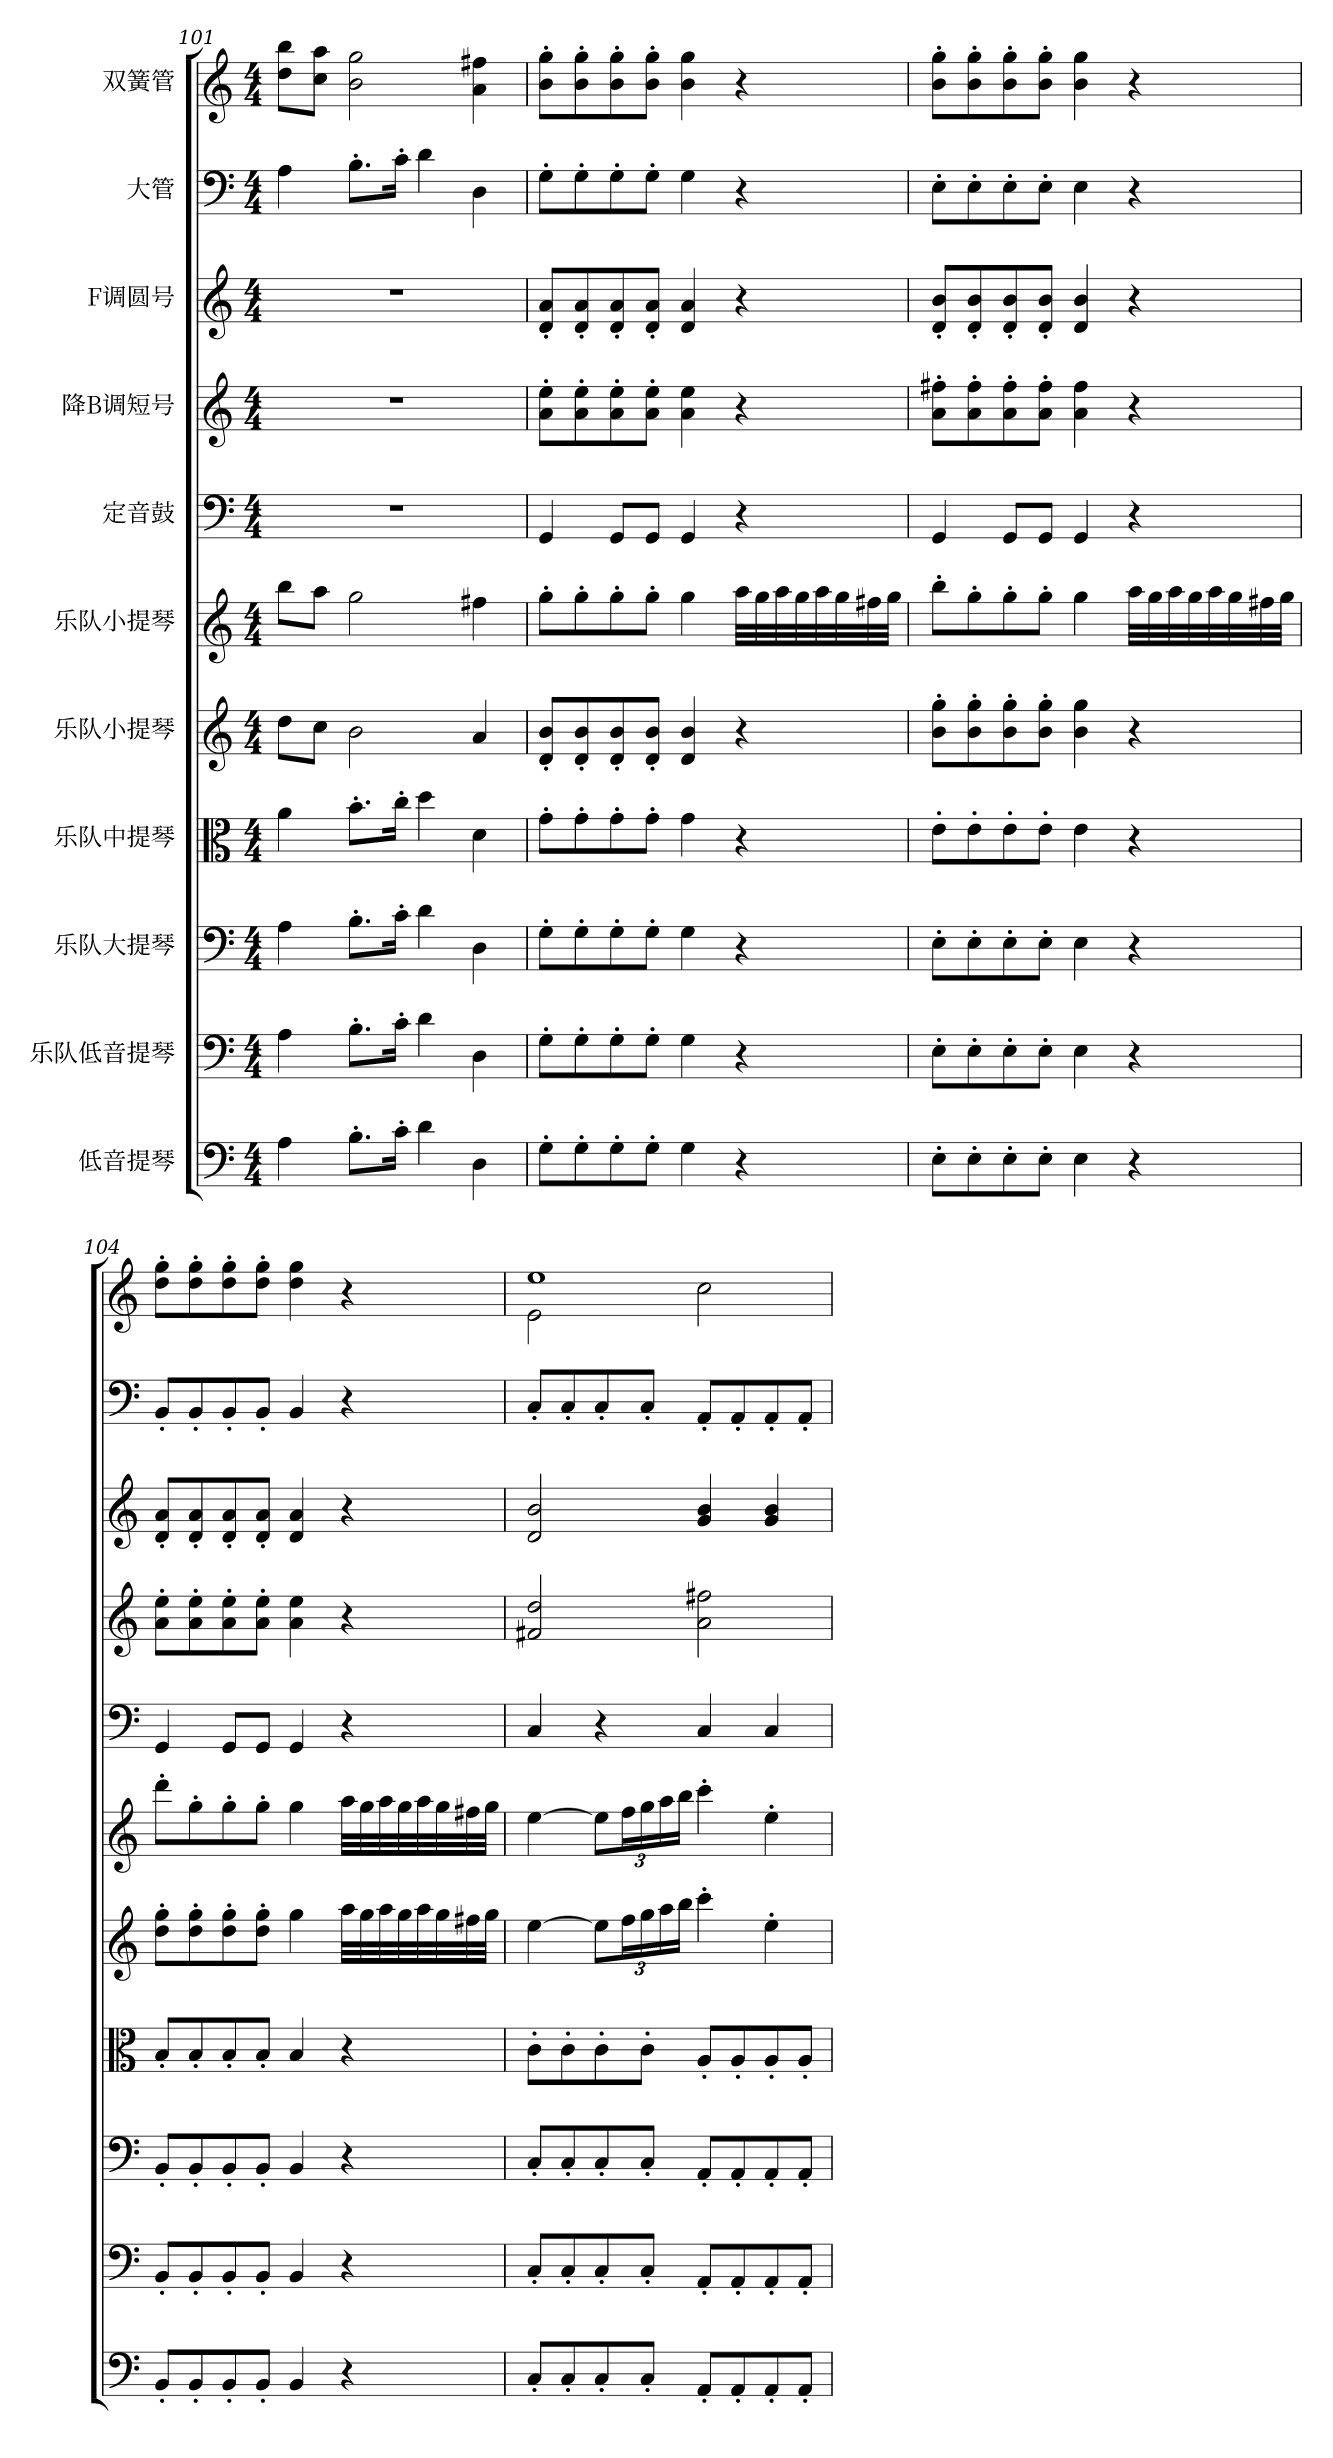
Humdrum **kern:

**kern	**kern	**kern	**kern	**kern	**kern	**kern	**kern	**kern	**kern	**kern
*part11	*part10	*part9	*part8	*part7	*part6	*part5	*part4	*part3	*part2	*part1
*staff11	*staff10	*staff9	*staff8	*staff7	*staff6	*staff5	*staff4	*staff3	*staff2	*staff1
*I"低音提琴	*I"乐队低音提琴	*I"乐队大提琴	*I"乐队中提琴	*I"乐队小提琴	*I"乐队小提琴	*I"定音鼓	*I"降B调短号	*I"F调圆号	*I"大管	*I"双簧管
*clefF4	*clefF4	*clefF4	*clefC3	*clefG2	*clefG2	*clefF4	*clefG2	*clefG2	*clefF4	*clefG2
*ITrd7c12	*ITrd7c12	*	*	*	*	*	*ITrd1c2	*ITrd4c7	*	*
*k[]	*k[]	*k[]	*k[]	*k[]	*k[]	*k[]	*k[b-e-]	*k[b-]	*k[]	*k[]
*M4/4	*M4/4	*M4/4	*M4/4	*M4/4	*M4/4	*M4/4	*M4/4	*M4/4	*M4/4	*M4/4
=101	=101	=101	=101	=101	=101	=101	=101	=101	=101	=101
4AA\	4AA\	4A\	4a\	8dd\L	8bb\L	1r	1r	1r	4A\	8dd\ 8bb\L
.	.	.	.	8cc\J	8aa\J	.	.	.	.	8cc\ 8aa\J
8.BB'\L	8.BB'\L	8.B'\L	8.b'\L	2b\	2gg\	.	.	.	8.B'\L	2b\ 2gg\
16C'\Jk	16C'\Jk	16c'\Jk	16cc'\Jk	.	.	.	.	.	16c'\Jk	.
4D\	4D\	4d\	4dd\	.	.	.	.	.	4d\	.
4DD\	4DD\	4D\	4d\	4a/	4ff#X\	.	.	.	4D\	4a\ 4ff#X\
!!LO:PB:g=z
=102	=102	=102	=102	=102	=102	=102	=102	=102	=102	=102
*	*	*	*	*	*	*	*	*	*	*MM180
8GG'\L	8GG'\L	8G'\L	8g'\L	8d/' 8b/'L	8gg'\L	4GG/	8g\' 8dd\'L	8G/' 8d/'L	8G'\L	8b\' 8gg\'L
8GG'\	8GG'\	8G'\	8g'\	8d/' 8b/'	8gg'\	.	8g\' 8dd\'	8G/' 8d/'	8G'\	8b\' 8gg\'
8GG'\	8GG'\	8G'\	8g'\	8d/' 8b/'	8gg'\	8GG/L	8g\' 8dd\'	8G/' 8d/'	8G'\	8b\' 8gg\'
8GG'\J	8GG'\J	8G'\J	8g'\J	8d/' 8b/'J	8gg'\J	8GG/J	8g\' 8dd\'J	8G/' 8d/'J	8G'\J	8b\' 8gg\'J
4GG\	4GG\	4G\	4g\	4d/ 4b/	4gg\	4GG/	4g\ 4dd\	4G/ 4d/	4G\	4b\ 4gg\
4r	4r	4r	4r	4r	32aa\LLL	4r	4r	4r	4r	4r
.	.	.	.	.	32gg\	.	.	.	.	.
.	.	.	.	.	32aa\	.	.	.	.	.
.	.	.	.	.	32gg\	.	.	.	.	.
.	.	.	.	.	32aa\	.	.	.	.	.
.	.	.	.	.	32gg\	.	.	.	.	.
.	.	.	.	.	32ff#X\	.	.	.	.	.
.	.	.	.	.	32gg\JJJ	.	.	.	.	.
=103	=103	=103	=103	=103	=103	=103	=103	=103	=103	=103
8EE'\L	8EE'\L	8E'\L	8e'\L	8b\' 8gg\'L	8bb'\L	4GG/	8g\' 8een\'L	8G/' 8e/'L	8E'\L	8b\' 8gg\'L
8EE'\	8EE'\	8E'\	8e'\	8b\' 8gg\'	8gg'\	.	8g\' 8ee\'	8G/' 8e/'	8E'\	8b\' 8gg\'
8EE'\	8EE'\	8E'\	8e'\	8b\' 8gg\'	8gg'\	8GG/L	8g\' 8ee\'	8G/' 8e/'	8E'\	8b\' 8gg\'
8EE'\J	8EE'\J	8E'\J	8e'\J	8b\' 8gg\'J	8gg'\J	8GG/J	8g\' 8ee\'J	8G/' 8e/'J	8E'\J	8b\' 8gg\'J
4EE\	4EE\	4E\	4e\	4b\ 4gg\	4gg\	4GG/	4g\ 4ee\	4G/ 4e/	4E\	4b\ 4gg\
4r	4r	4r	4r	4r	32aa\LLL	4r	4r	4r	4r	4r
.	.	.	.	.	32gg\	.	.	.	.	.
.	.	.	.	.	32aa\	.	.	.	.	.
.	.	.	.	.	32gg\	.	.	.	.	.
.	.	.	.	.	32aa\	.	.	.	.	.
.	.	.	.	.	32gg\	.	.	.	.	.
.	.	.	.	.	32ff#X\	.	.	.	.	.
.	.	.	.	.	32gg\JJJ	.	.	.	.	.
=104	=104	=104	=104	=104	=104	=104	=104	=104	=104	=104
8BBB'/L	8BBB'/L	8BB'/L	8B'/L	8dd\' 8gg\'L	8ddd'\L	4GG/	8g\' 8dd\'L	8G/' 8d/'L	8BB'/L	8dd\' 8gg\'L
8BBB'/	8BBB'/	8BB'/	8B'/	8dd\' 8gg\'	8gg'\	.	8g\' 8dd\'	8G/' 8d/'	8BB'/	8dd\' 8gg\'
8BBB'/	8BBB'/	8BB'/	8B'/	8dd\' 8gg\'	8gg'\	8GG/L	8g\' 8dd\'	8G/' 8d/'	8BB'/	8dd\' 8gg\'
8BBB'/J	8BBB'/J	8BB'/J	8B'/J	8dd\' 8gg\'J	8gg'\J	8GG/J	8g\' 8dd\'J	8G/' 8d/'J	8BB'/J	8dd\' 8gg\'J
4BBB/	4BBB/	4BB/	4B/	4gg\	4gg\	4GG/	4g\ 4dd\	4G/ 4d/	4BB/	4dd\ 4gg\
4r	4r	4r	4r	32aa\LLL	32aa\LLL	4r	4r	4r	4r	4r
.	.	.	.	32gg\	32gg\	.	.	.	.	.
.	.	.	.	32aa\	32aa\	.	.	.	.	.
.	.	.	.	32gg\	32gg\	.	.	.	.	.
.	.	.	.	32aa\	32aa\	.	.	.	.	.
.	.	.	.	32gg\	32gg\	.	.	.	.	.
.	.	.	.	32ff#X\	32ff#X\	.	.	.	.	.
.	.	.	.	32gg\JJJ	32gg\JJJ	.	.	.	.	.
!!LO:PB:g=z
=105	=105	=105	=105	=105	=105	=105	=105	=105	=105	=105
*	*	*	*	*	*	*	*	*	*	*^
8CC'/L	8CC'/L	8C'/L	8c'\L	[4ee\	[4ee\	4C/	2en/ 2cc/	2G/ 2e/	8C'/L	1ee	2e\
8CC'/	8CC'/	8C'/	8c'\	.	.	.	.	.	8C'/	.	.
*	*	*	*	*Xbrackettup	*Xbrackettup	*	*	*	*	*	*
8CC'/	8CC'/	8C'/	8c'\	12ee\L]	12ee\L]	4r	.	.	8C'/	.	.
.	.	.	.	24ff\L	24ff\L	.	.	.	.	.	.
8CC'/J	8CC'/J	8C'/J	8c'\J	24gg\	24gg\	.	.	.	8C'/J	.	.
.	.	.	.	24aa\	24aa\	.	.	.	.	.	.
.	.	.	.	24bb\JJ	24bb\JJ	.	.	.	.	.	.
8AAA'/L	8AAA'/L	8AA'/L	8A'/L	4ccc'\	4ccc'\	4C/	2g\ 2een\	4c/ 4e/	8AA'/L	.	2cc\
8AAA'/	8AAA'/	8AA'/	8A'/	.	.	.	.	.	8AA'/	.	.
8AAA'/	8AAA'/	8AA'/	8A'/	4ee'\	4ee'\	4C/	.	4c/ 4e/	8AA'/	.	.
8AAA'/J	8AAA'/J	8AA'/J	8A'/J	.	.	.	.	.	8AA'/J	.	.
*	*	*	*	*	*	*	*	*	*	*v	*v
=	=	=	=	=	=	=	=	=	=	=
*-	*-	*-	*-	*-	*-	*-	*-	*-	*-	*-
